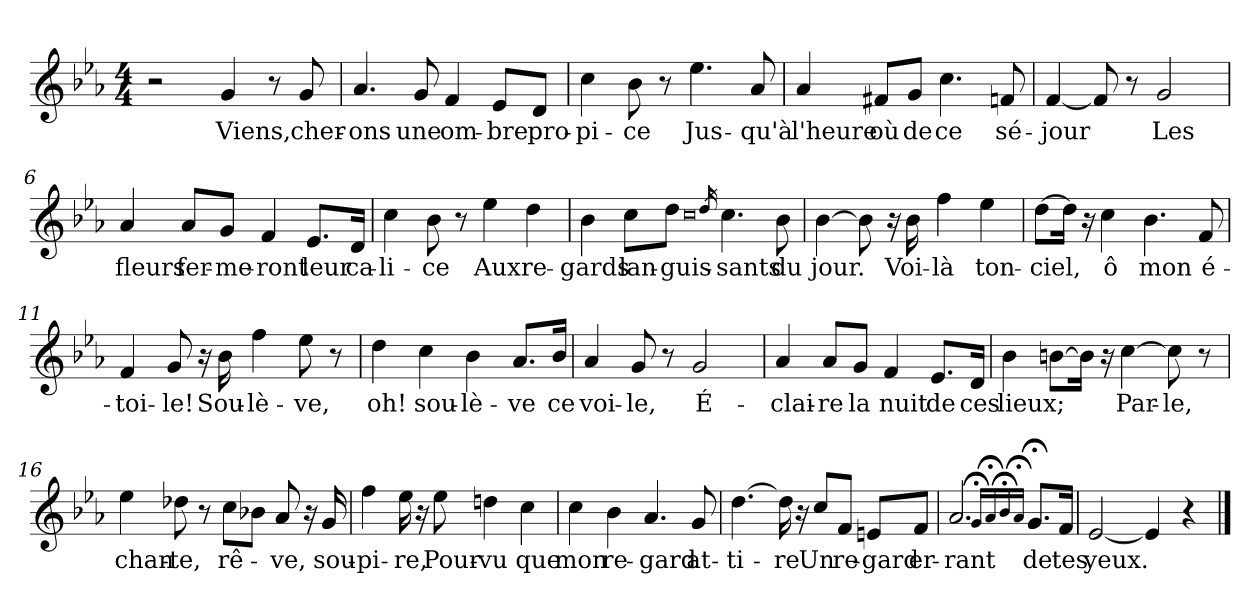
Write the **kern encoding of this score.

**kern	**text
*part1	*part1
*staff1	*staff1
*clefG2	*
*k[b-e-a-]	*
*M4/4	*
=1	=1
2r	.
!	!LO:LY:b
4g/	Viens,
8r	.
!	!LO:LY:b
8g/	cher-
=2	=2
!	!LO:LY:b
4.a-/	-ons
!	!LO:LY:b
8g/	une
!	!LO:LY:b
4f/	om-
!	!LO:LY:b
8e-/L	-bre
!	!LO:LY:b
8d/J	pro-
=3	=3
!	!LO:LY:b
4cc\	-pi-
!	!LO:LY:b
8b-\	-ce
8r	.
!	!LO:LY:b
4.ee-\	Jus-
!	!LO:LY:b
8a-/	-qu'à
=4	=4
!	!LO:LY:b
4a-/	l'heure
!	!LO:LY:b
8f#X/L	où
!	!LO:LY:b
8g/J	de
!	!LO:LY:b
4.cc\	ce
!	!LO:LY:b
8fn/	sé-
=5	=5
!	!LO:LY:b
[4f/	jour
8f/]	.
8r	.
!	!LO:LY:b
2g/	Les
=6	=6
!	!LO:LY:b
4a-/	fleurs
!	!LO:LY:b
8a-/L	fer-
!	!LO:LY:b
8g/J	-me-
!	!LO:LY:b
4f/	-ront
!	!LO:LY:b
8.e-/L	leur
!	!LO:LY:b
16d/Jk	ca-
!!LO:LB:g=z
=7	=7
!	!LO:LY:b
4cc\	-li-
!	!LO:LY:b
8b-\	-ce
8r	.
!	!LO:LY:b
4ee-\	Aux
!	!LO:LY:b
4dd\	re-
=8	=8
!	!LO:LY:b
4b-\	-gards
!	!LO:LY:b
8cc\L	lan-
!	!LO:LY:b
8dd\J	-guis-
0qcc	.
16qdd/	.
!	!LO:LY:b
4.cc\	-sants
!	!LO:LY:b
8b-\	du
=9	=9
!	!LO:LY:b
[4b-\	jour.
8b-\]	.
16r	.
!	!LO:LY:b
16b-\	Voi-
!	!LO:LY:b
4ff\	-là
!	!LO:LY:b
4ee-\	ton-
=10	=10
!	!LO:LY:b
[8dd\L	ciel,
16dd\Jk]	.
16r	.
!	!LO:LY:b
4cc\	ô
!	!LO:LY:b
4.b-\	mon
!	!LO:LY:b
8f/	é-
=11	=11
!	!LO:LY:b
4f/	-toi-
!	!LO:LY:b
8g/	-le!
16r	.
!	!LO:LY:b
16b-\	Sou-
!	!LO:LY:b
4ff\	-lè-
!	!LO:LY:b
8ee-\	-ve,
8r	.
=12	=12
!	!LO:LY:b
4dd\	oh!
!	!LO:LY:b
4cc\	sou-
!	!LO:LY:b
4b-\	-lè-
!	!LO:LY:b
8.a-/L	-ve
!	!LO:LY:b
16b-/Jk	ce
!!LO:LB:g=z
=13	=13
!	!LO:LY:b
4a-/	voi-
!	!LO:LY:b
8g/	-le,
8r	.
!	!LO:LY:b
2g/	É-
=14	=14
!	!LO:LY:b
4a-/	-clai-
!	!LO:LY:b
8a-/L	-re
!	!LO:LY:b
8g/J	la
!	!LO:LY:b
4f/	nuit
!	!LO:LY:b
8.e-/L	de
!	!LO:LY:b
16d/Jk	ces
=15	=15
!	!LO:LY:b
4b-\	lieux;
[8bn\L	.
16b\Jk]	.
16r	.
!	!LO:LY:b
[4cc\	Par-
!	!LO:LY:b
8cc\]	-le,
8r	.
=16	=16
!	!LO:LY:b
4ee-\	chan-
!	!LO:LY:b
8dd-X\	-te,
8r	.
!	!LO:LY:b
8cc\L	rê-
8b-X\J	.
!	!LO:LY:b
8a-/	-ve,
16r	.
!	!LO:LY:b
16g/	sou-
=17	=17
!	!LO:LY:b
4ff\	-pi-
!	!LO:LY:b
16ee-\	-re,
16r	.
!	!LO:LY:b
8ee-\	Pour-
!	!LO:LY:b
4ddn\	-vu
!	!LO:LY:b
4cc\	que
=18	=18
!	!LO:LY:b
4cc\	mon
!	!LO:LY:b
4b-\	re-
!	!LO:LY:b
4.a-/	-gard
!	!LO:LY:b
8g/	at-
!!LO:LB:g=z
=19	=19
!	!LO:LY:b
[4.dd\	-ti-
!	!LO:LY:b
16dd\]	-re
16r	.
!	!LO:LY:b
8cc/L	Un
!	!LO:LY:b
8f/J	re-
!	!LO:LY:b
8en/L	-gard
!	!LO:LY:b
8f/J	er-
=20	=20
!	!LO:LY:b
2.a-/	-rant
16qg;</LL	.
16qa-;</	.
16qb-;</	.
16qa-;</JJ	.
!	!LO:LY:b
8.g;</L	de
!	!LO:LY:b
16f/Jk	tes
=21	=21
!	!LO:LY:b
[2e-/	yeux.
4e-/]	.
4r	.
==	==
*-	*-
